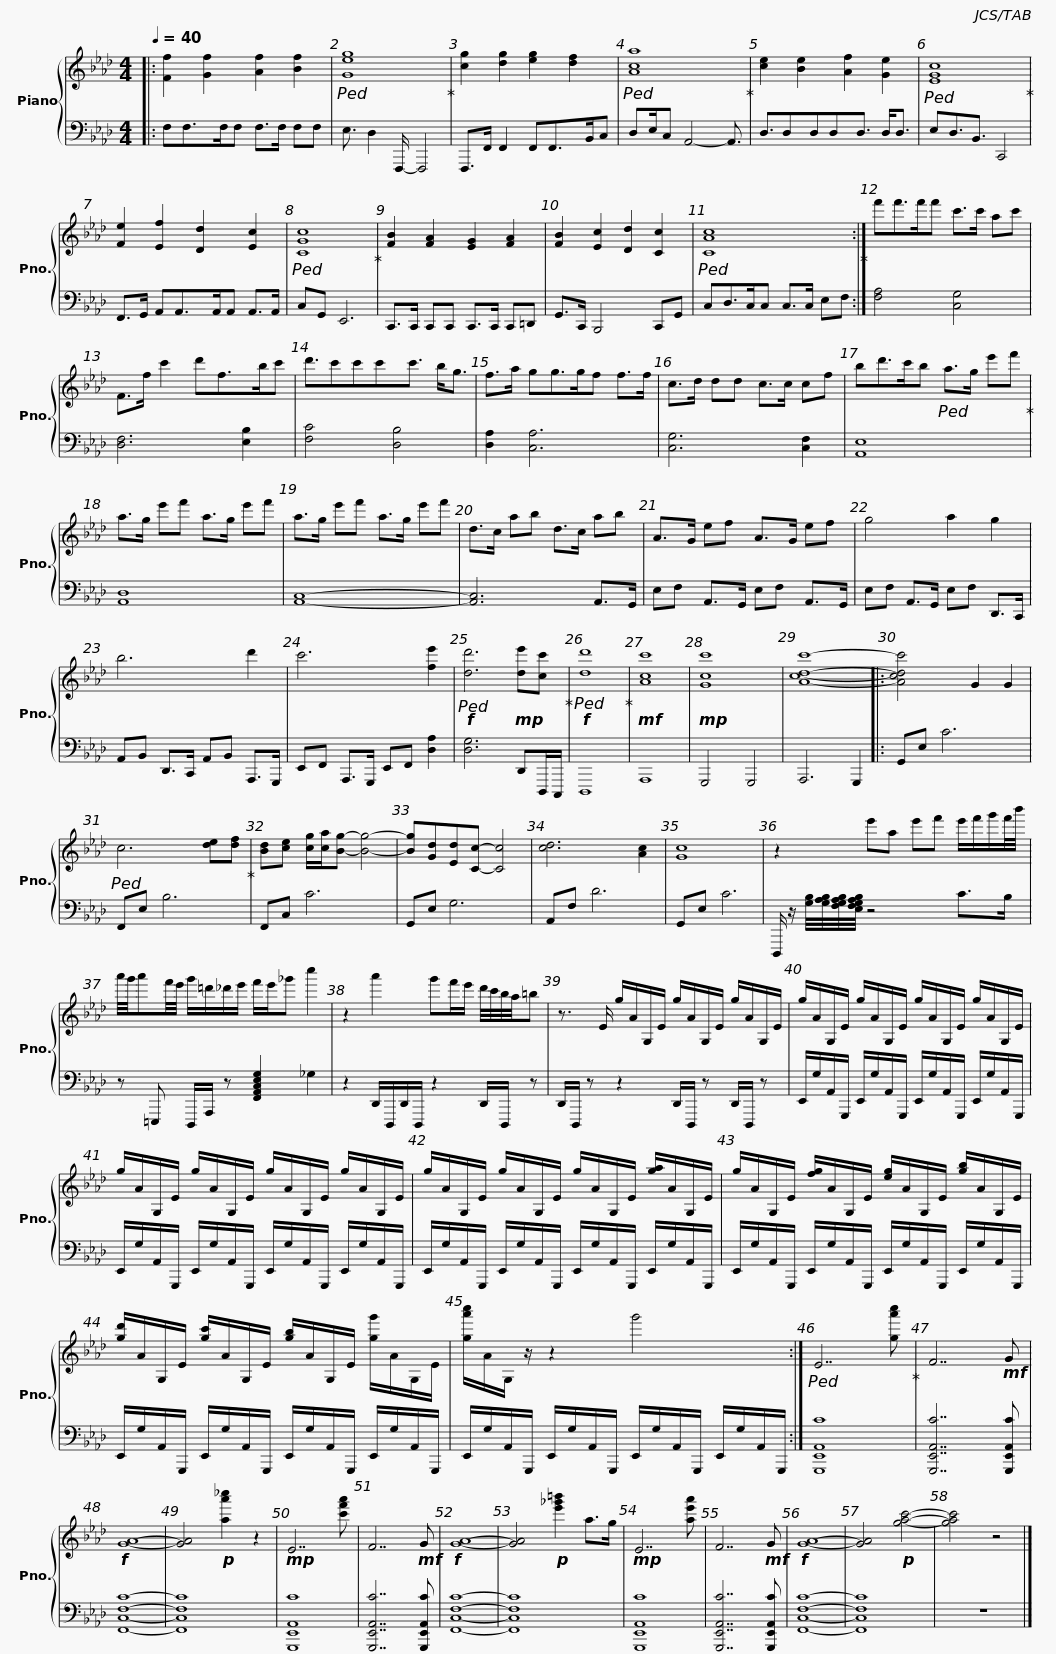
X:1
%%score { 1 | 2 }
L:1/8
Q:1/4=40
M:4/4
I:linebreak $
K:Ab
V:1 treble
V:2 bass
V:1
|: [Ff]2 [Gf]2 [Af]2 [Bf]2 |!ped! [Geg]8!ped-up! | [cg]2 [dg]2 [eg]2 [df]2 |!ped! [Aca]8!ped-up! | [ce]2 [Be]2 [Af]2 [Ge]2 |$ %5
!ped! [EGc]8!ped-up! | [Fe]2 [Ef]2 [Dd]2 [Ec]2 |!ped! [CGc]8!ped-up! | [FB]2 [FA]2 [EG]2 [FA]2 | [FB]2 [Ec]2 [Dd]2 [Cc]2 |$ %10
!ped! [CAc]8!ped-up! :| f'f'>f'f' c'>c' ac' | F>f c'2 d'f>bc' | d'3/2c'c'c'c'3/2 b<g |$ f>a gg>gf f>f | %15
 c>d dd c>c cf | bd'>c'b!ped! a>g e'f'!ped-up! | a>g e'f' a>g e'f' |$ a>g e'f' a>g e'f' | d>c ab d>c ab | %20
 A>G ef A>G ef | g4 a2 g2 |$ b6 d'2 | c'6 [fe']2 |!f!!ped! [dd']6!mp! [de'][cc']!ped-up! | %25
!f!!ped! [dd']8!ped-up! |!mf! [Acc']8 |!mp! [Gcc']8 | [Acdc']8- |: [Acdc']4 G2 G2 |$ %30
!ped! c6 [de][df]!ped-up! | [Bd][ce] [cg]/[ca]/[Bg]- [Bg]4- | [Bg][Gd][Ed][Cc]- [Cc]4 | [cd]6 [Ac]2 | [Gc]8 |$ %35
 z2 e'a e'f' e'/f'/g'/f'/4b'/4 | a'/4g'/4a'f'/4e'/4 g'/=d'/_d'/e'/ f'/e'/_g' c''2 |$ z2 a'2 g'f'/e'/ d'/4c'/4b/4a/4=b | z3/2 E/ g/A/G,/E/ g/A/G,/E/ g/A/G,/E/ |$ g/A/G,/E/ g/A/G,/E/ g/A/G,/E/ g/A/G,/E/ | %40
 g/A/G,/E/ g/A/G,/E/ g/A/G,/E/ g/A/G,/E/ |$ g/A/G,/E/ g/A/G,/E/ g/A/G,/E/ [ga]/A/G,/E/ | g/A/G,/E/ [fg]/A/G,/E/ [eg]/A/G,/E/ [gb]/A/G,/E/ |$ [gd']/A/G,/E/ [gc']/A/G,/E/ [gb]/A/G,/E/ [gg']/A/G,/E/ | [ga'c'']/A/G,/ z/ z2 g'4 :| %45
!ped! E7 [ga'c'']!ped-up! | F7!mf! G |$!f! [GA]8- | [GA]4!p! [aa'_c'']2 z2 |!mp! E7 [c'f'a'] | %50
 F7!mf! G |!f! [GA]8- | [GA]4!p! [e'_g'=b']2 a>g |!mp! E7 [ae'a'] | F7!mf! G | %55
!f! [GA]8- |$ [GA]4!p! [gac']4- | [gac']4 z4 |] %58
V:2
|: F,F,>F,F, F,>F, F,F, | E,3/2 D,2 F,,,/- F,,,4 | F,,,>F,, F,,2 F,,F,,>B,,C, | D,E,/C, A,,4- A,,3/2 | D,3/2D,D,D,D,3/2 D,<D, |$ %5
 E,D,3/2B,,3/2 C,,4 | F,,>G,, A,,A,,>A,,A,, A,,>A,, | C,G,, E,,6 | C,,>C,, C,,C,, C,,>C,, C,,=D,, | G,,>C,, B,,,4 C,,G,, |$ %10
 C,D,>C,C, C,>C, E,F, :| [F,A,]4 [C,G,]4 | [D,F,]6 [E,B,]2 | [F,C]4 [D,B,]4 |$ [D,A,]2 [C,A,]6 | %15
 [C,G,]6 [C,F,]2 | [A,,E,]8 | [A,,D,]8 |$ [A,,C,]8- | [A,,C,]6 A,,>G,, | %20
 E,F, A,,>G,, E,F, A,,>G,, | E,F, A,,>G,, E,F, D,,>C,, |$ A,,B,, D,,>C,, A,,B,, A,,,>G,,, | E,,F,, A,,,>G,,, E,,F,, [D,A,]2 | [D,G,]6 D,,D,,,/C,,,/ | %25
 D,,,8 | A,,,8 | G,,,4 G,,,4 | A,,,6 G,,,2 |: G,,E, C6 |$ %30
 F,,E, B,6 | F,,C, C6 | G,,E, G,6 | A,,F, D6 | G,,E, C6 |$ %35
 D,,,/ z/ [G,B,]/4[G,A,B,]/4[F,G,A,B,]/4[E,F,G,A,B,]/4 z4 C>B, | z =E,,, D,,,/A,,,/ z [F,,A,,C,E,G,]2 _G,2 |$ z2 D,,/D,,,/D,,/D,,,/ z2 D,,/D,,,/ z | D,,/D,,,/ z z2 D,,/D,,,/ z D,,/D,,,/ z |$ E,,/G,/A,,/G,,,/ E,,/G,/A,,/G,,,/ E,,/G,/A,,/G,,,/ E,,/G,/A,,/G,,,/ | %40
 E,,/G,/A,,/G,,,/ E,,/G,/A,,/G,,,/ E,,/G,/A,,/G,,,/ E,,/G,/A,,/G,,,/ |$ E,,/G,/A,,/G,,,/ E,,/G,/A,,/G,,,/ E,,/G,/A,,/G,,,/ E,,/G,/A,,/G,,,/ | E,,/G,/A,,/G,,,/ E,,/G,/A,,/G,,,/ E,,/G,/A,,/G,,,/ E,,/G,/A,,/G,,,/ |$ E,,/G,/A,,/G,,,/ E,,/G,/A,,/G,,,/ E,,/G,/A,,/G,,,/ E,,/G,/A,,/G,,,/ | E,,/G,/A,,/G,,,/ E,,/G,/A,,/G,,,/ E,,/G,/A,,/G,,,/ E,,/G,/A,,/G,,,/ :| %45
 [G,,,E,,A,,C]8 | [G,,,E,,A,,C]7 [G,,,E,,A,,C] |$ [F,,C,F,C]8- | [F,,C,F,C]8 | [G,,,E,,A,,C]8 | %50
 [G,,,E,,A,,C]7 [G,,,E,,A,,C] | [F,,C,F,C]8- | [F,,C,F,C]8 | [G,,,E,,A,,C]8 | [G,,,E,,A,,C]7 [G,,,E,,A,,C] | %55
 [F,,C,F,C]8- |$ [F,,C,F,C]8 | z8 |] %58
